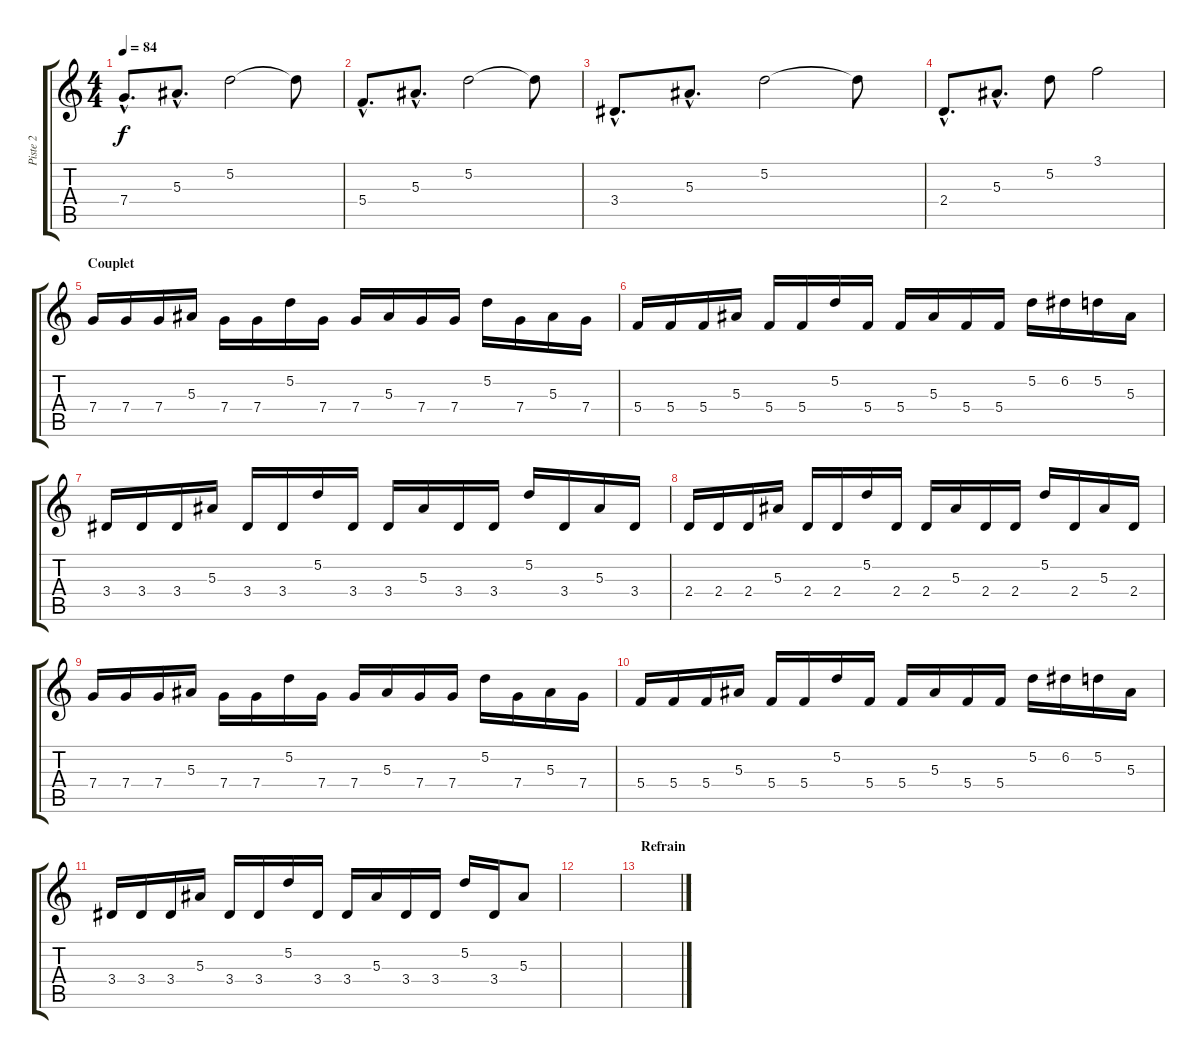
\track ("Piste 2" "Piste 2") {instrument distortionguitar}
\staff {score tabs}
\tuning (D4 A3 F3 C3 G2 C2) {hide}
\ts (4 4)
\tempo 84
\clef g2
\ks c
7.4{hac}.8{d dy f} 5.3{hac}.8{d} 5.2.2 5.2{t}.8 |
5.4{hac}.8{d} 5.3{hac}.8{d} 5.2.2 5.2{t}.8 |
3.4{hac}.8{d} 5.3{hac}.8{d} 5.2.2 5.2{t}.8 |
2.4{hac}.8{d} 5.3{hac}.8{d} 5.2.8 3.1.2 |
\section ("" "Couplet")
7.4.16 7.4.16 7.4.16 5.3.16 7.4.16 7.4.16 5.2.16 7.4.16 7.4.16 5.3.16 7.4.16 7.4.16 5.2.16 7.4.16 5.3.16 7.4.16 |
5.4.16 5.4.16 5.4.16 5.3.16 5.4.16 5.4.16 5.2.16 5.4.16 5.4.16 5.3.16 5.4.16 5.4.16 5.2.16 6.2.16 5.2.16 5.3.16 |
3.4.16 3.4.16 3.4.16 5.3.16 3.4.16 3.4.16 5.2.16 3.4.16 3.4.16 5.3.16 3.4.16 3.4.16 5.2.16 3.4.16 5.3.16 3.4.16 |
2.4.16 2.4.16 2.4.16 5.3.16 2.4.16 2.4.16 5.2.16 2.4.16 2.4.16 5.3.16 2.4.16 2.4.16 5.2.16 2.4.16 5.3.16 2.4.16 |
7.4.16 7.4.16 7.4.16 5.3.16 7.4.16 7.4.16 5.2.16 7.4.16 7.4.16 5.3.16 7.4.16 7.4.16 5.2.16 7.4.16 5.3.16 7.4.16 |
5.4.16 5.4.16 5.4.16 5.3.16 5.4.16 5.4.16 5.2.16 5.4.16 5.4.16 5.3.16 5.4.16 5.4.16 5.2.16 6.2.16 5.2.16 5.3.16 |
3.4.16 3.4.16 3.4.16 5.3.16 3.4.16 3.4.16 5.2.16 3.4.16 3.4.16 5.3.16 3.4.16 3.4.16 5.2.16 3.4.16 5.3.8 |
|
\section ("" "Refrain")
